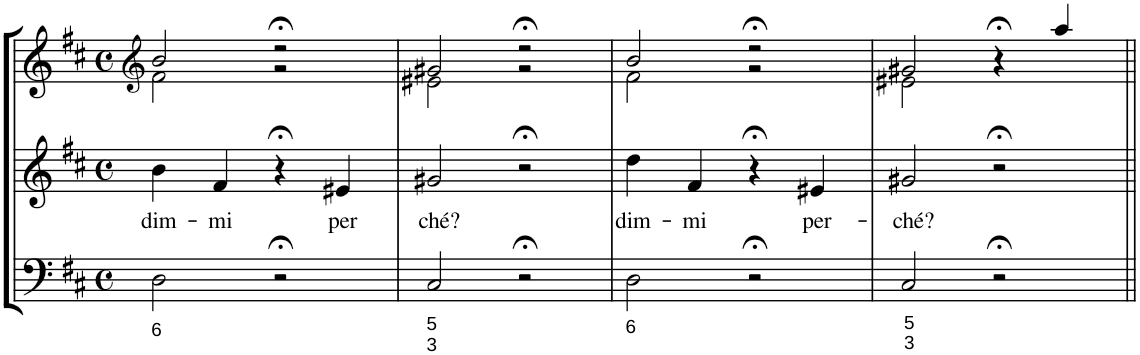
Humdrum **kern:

**kern	**kern	**text	**kern
*part3	*part2	*part2	*part1
*staff3	*staff2	*staff2	*staff1
*I"Midi_1	*I"Midi_1	*	*I"Midi_1
!!LO:PB:g=z
*clefF4	*clefG2	*	*clefG2
*k[f#c#]	*k[f#c#]	*	*k[f#c#]
*D:	*D:	*	*D:
*M4/4	*M4/4	*	*M4/4
*met(c)	*met(c)	*	*met(c)
=23	=23	=23	=23
!LO:TX:b:t=6	!	!	!
!	!	!LO:LY:b	!
*	*	*	*^
2D\	4b\	dim-	2b/	2f#\
!	!	!LO:LY:b	!	!
.	4f#/	-mi	.	.
2r;<	4r;<	.	2r;<	2r
!	!	!LO:LY:b	!	!
.	4e#X/	per	.	.
=24	=24	=24	=24	=24
!LO:TX:b:t=5	!	!	!	!
!LO:TX:b:t=3	!	!	!	!
!	!	!LO:LY:b	!	!
2C#/	2g#X/	ché?	2g#X/	2e#X\
2r;<	2r;<	.	2r;<	2r
=25	=25	=25	=25	=25
!LO:TX:b:t=6	!	!	!	!
!	!	!LO:LY:b	!	!
2D\	4dd\	dim-	2b/	2f#\
!	!	!LO:LY:b	!	!
.	4f#/	-mi	.	.
2r;<	4r;<	.	2r;<	2r
!	!	!LO:LY:b	!	!
.	4e#X/	per-	.	.
=26	=26	=26	=26	=26
!LO:TX:b:t=5	!	!	!	!
!LO:TX:b:t=3	!	!	!	!
!	!	!LO:LY:b	!	!
2C#/	2g#X/	-ché?	2g#X/	2e#X\
2r;<	2r;<	.	4r;<	2ryy
.	.	.	4aa/	.
*	*	*	*v	*v
=||	=||	=||	=||
*-	*-	*-	*-
